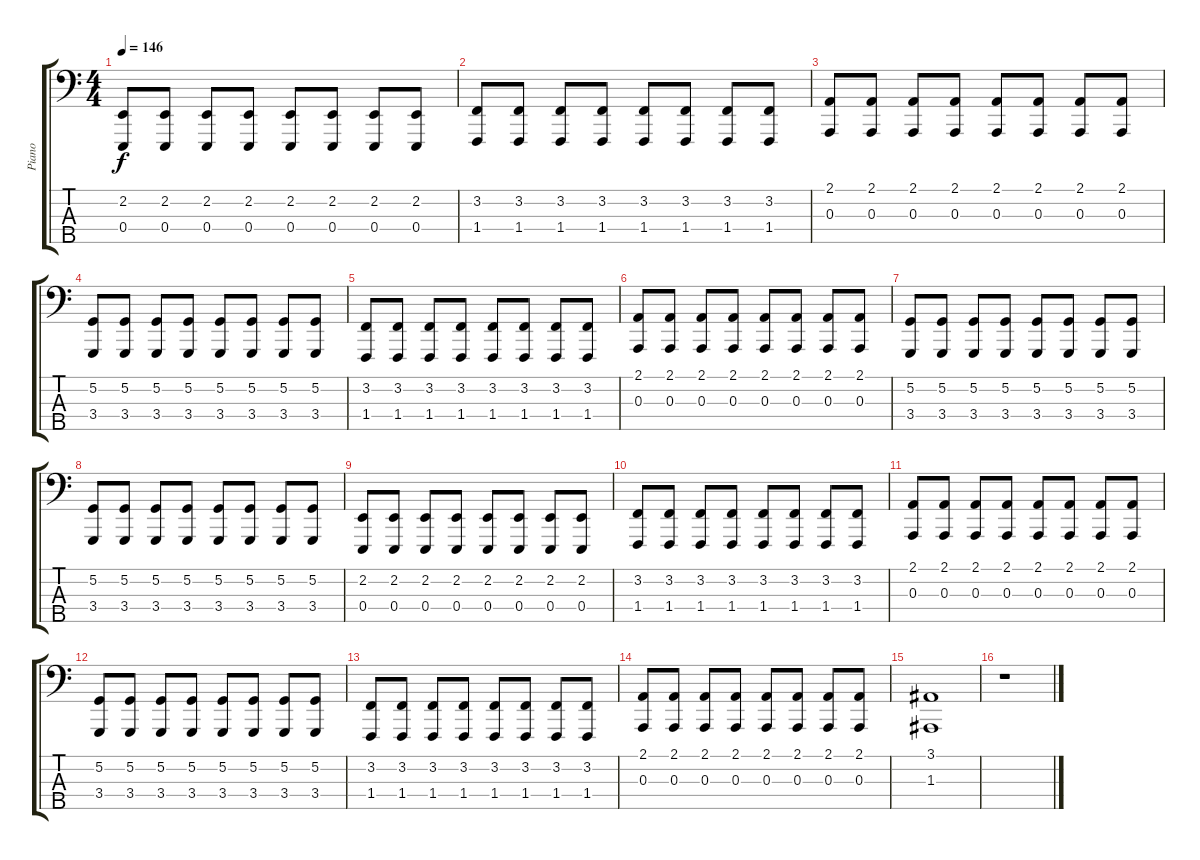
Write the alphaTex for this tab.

\track ("Piano" "Piano") {instrument brightacousticpiano}
\staff {score tabs}
\tuning (G2 D2 A1 E1 B0) {hide}
\ts (4 4)
\tempo 146
\clef f4
\ks c
(2.2 0.4).8{dy f} (2.2 0.4).8 (2.2 0.4).8 (2.2 0.4).8 (2.2 0.4).8 (2.2 0.4).8 (2.2 0.4).8 (2.2 0.4).8 |
(3.2 1.4).8 (3.2 1.4).8 (3.2 1.4).8 (3.2 1.4).8 (3.2 1.4).8 (3.2 1.4).8 (3.2 1.4).8 (3.2 1.4).8 |
(2.1 0.3).8 (2.1 0.3).8 (2.1 0.3).8 (2.1 0.3).8 (2.1 0.3).8 (2.1 0.3).8 (2.1 0.3).8 (2.1 0.3).8 |
(5.2 3.4).8 (5.2 3.4).8 (5.2 3.4).8 (5.2 3.4).8 (5.2 3.4).8 (5.2 3.4).8 (5.2 3.4).8 (5.2 3.4).8 |
(3.2 1.4).8 (3.2 1.4).8 (3.2 1.4).8 (3.2 1.4).8 (3.2 1.4).8 (3.2 1.4).8 (3.2 1.4).8 (3.2 1.4).8 |
(2.1 0.3).8 (2.1 0.3).8 (2.1 0.3).8 (2.1 0.3).8 (2.1 0.3).8 (2.1 0.3).8 (2.1 0.3).8 (2.1 0.3).8 |
(5.2 3.4).8 (5.2 3.4).8 (5.2 3.4).8 (5.2 3.4).8 (5.2 3.4).8 (5.2 3.4).8 (5.2 3.4).8 (5.2 3.4).8 |
(5.2 3.4).8 (5.2 3.4).8 (5.2 3.4).8 (5.2 3.4).8 (5.2 3.4).8 (5.2 3.4).8 (5.2 3.4).8 (5.2 3.4).8 |
(2.2 0.4).8 (2.2 0.4).8 (2.2 0.4).8 (2.2 0.4).8 (2.2 0.4).8 (2.2 0.4).8 (2.2 0.4).8 (2.2 0.4).8 |
(3.2 1.4).8 (3.2 1.4).8 (3.2 1.4).8 (3.2 1.4).8 (3.2 1.4).8 (3.2 1.4).8 (3.2 1.4).8 (3.2 1.4).8 |
(2.1 0.3).8 (2.1 0.3).8 (2.1 0.3).8 (2.1 0.3).8 (2.1 0.3).8 (2.1 0.3).8 (2.1 0.3).8 (2.1 0.3).8 |
(5.2 3.4).8 (5.2 3.4).8 (5.2 3.4).8 (5.2 3.4).8 (5.2 3.4).8 (5.2 3.4).8 (5.2 3.4).8 (5.2 3.4).8 |
(3.2 1.4).8 (3.2 1.4).8 (3.2 1.4).8 (3.2 1.4).8 (3.2 1.4).8 (3.2 1.4).8 (3.2 1.4).8 (3.2 1.4).8 |
(2.1 0.3).8 (2.1 0.3).8 (2.1 0.3).8 (2.1 0.3).8 (2.1 0.3).8 (2.1 0.3).8 (2.1 0.3).8 (2.1 0.3).8 |
(3.1 1.3).1 |
r.1
